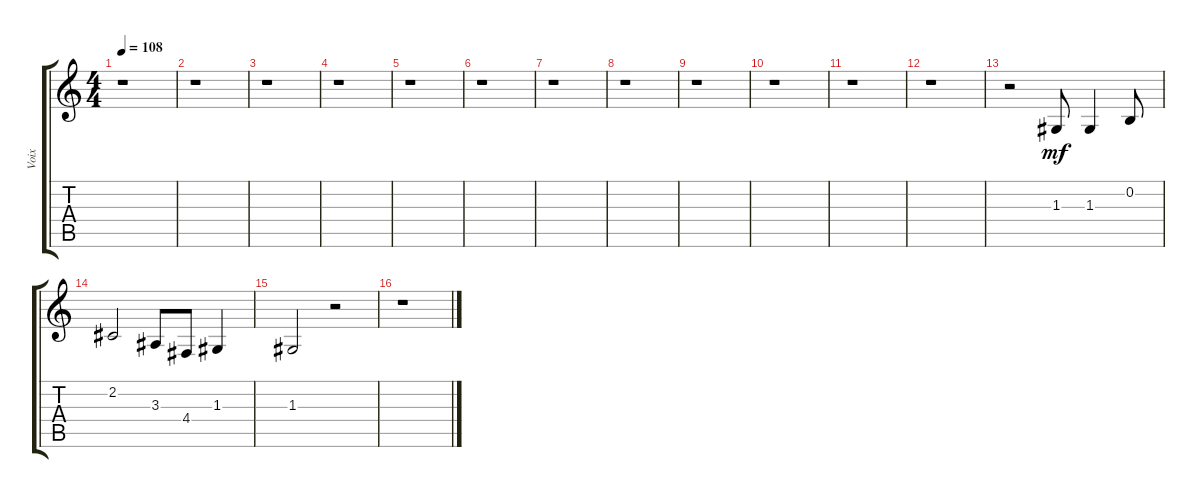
\track ("Voix" "Voix") {instrument voiceoohs}
\staff {score tabs}
\tuning (E4 B3 G3 D3 A2 E2) {hide}
\ts (4 4)
\tempo 108
\clef g2
\ks c
r.1{dy mf instrument voiceoohs} |
r.1 |
r.1 |
r.1 |
r.1 |
r.1 |
r.1 |
r.1 |
r.1 |
r.1 |
r.1 |
r.1 |
r.2 1.3.8 1.3.4 0.2.8 |
2.2.2 3.3.8 4.4.8 1.3.4 |
1.3.2 r.2 |
r.1
